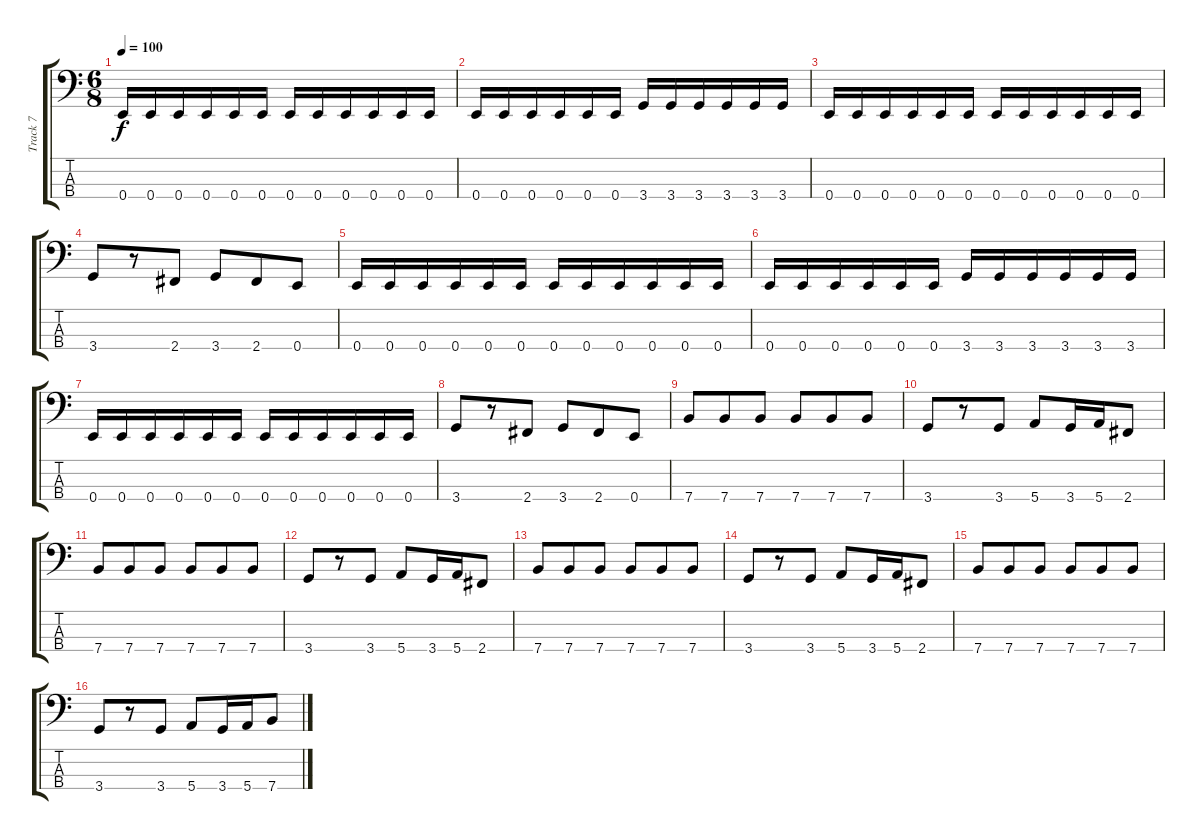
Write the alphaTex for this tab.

\track ("Track 7" "Track 7") {instrument electricbassfinger}
\staff {score tabs}
\tuning (G2 D2 A1 E1) {hide}
\ts (6 8)
\tempo 100
\clef f4
\ks c
0.4.16{dy f} 0.4.16 0.4.16 0.4.16 0.4.16 0.4.16 0.4.16 0.4.16 0.4.16 0.4.16 0.4.16 0.4.16 |
0.4.16 0.4.16 0.4.16 0.4.16 0.4.16 0.4.16 3.4.16 3.4.16 3.4.16 3.4.16 3.4.16 3.4.16 |
0.4.16 0.4.16 0.4.16 0.4.16 0.4.16 0.4.16 0.4.16 0.4.16 0.4.16 0.4.16 0.4.16 0.4.16 |
3.4.8 r.8 2.4.8 3.4.8 2.4.8 0.4.8 |
0.4.16 0.4.16 0.4.16 0.4.16 0.4.16 0.4.16 0.4.16 0.4.16 0.4.16 0.4.16 0.4.16 0.4.16 |
0.4.16 0.4.16 0.4.16 0.4.16 0.4.16 0.4.16 3.4.16 3.4.16 3.4.16 3.4.16 3.4.16 3.4.16 |
0.4.16 0.4.16 0.4.16 0.4.16 0.4.16 0.4.16 0.4.16 0.4.16 0.4.16 0.4.16 0.4.16 0.4.16 |
3.4.8 r.8 2.4.8 3.4.8 2.4.8 0.4.8 |
7.4.8 7.4.8 7.4.8 7.4.8 7.4.8 7.4.8 |
3.4.8 r.8 3.4.8 5.4.8 3.4.16 5.4.16 2.4.8 |
7.4.8 7.4.8 7.4.8 7.4.8 7.4.8 7.4.8 |
3.4.8 r.8 3.4.8 5.4.8 3.4.16 5.4.16 2.4.8 |
7.4.8 7.4.8 7.4.8 7.4.8 7.4.8 7.4.8 |
3.4.8 r.8 3.4.8 5.4.8 3.4.16 5.4.16 2.4.8 |
7.4.8 7.4.8 7.4.8 7.4.8 7.4.8 7.4.8 |
3.4.8 r.8 3.4.8 5.4.8 3.4.16 5.4.16 7.4.8
